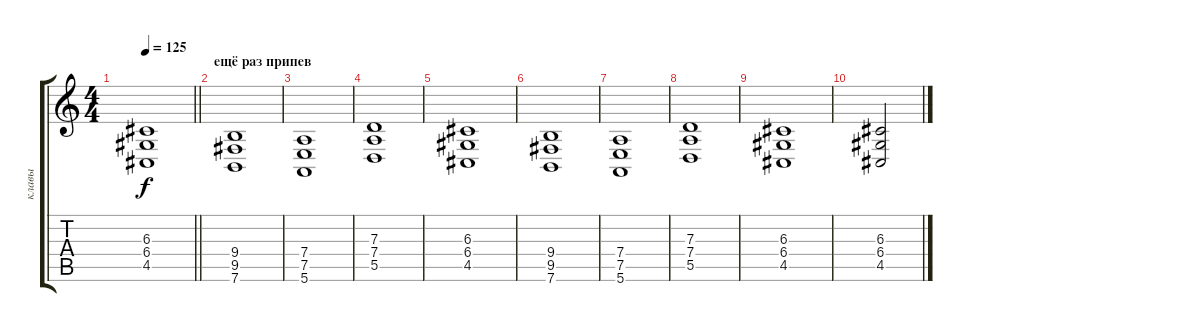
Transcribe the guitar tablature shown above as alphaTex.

\track ("клавы" "клавы") {instrument stringensemble1}
\staff {score tabs}
\tuning (E4 B3 G3 D3 A2 E2) {hide}
\ts (4 4)
\tempo 125
\clef g2
\barLineRight lightlight
\ks c
(6.3 6.4 4.5).1{dy f} |
\section ("" "ещё раз припев")
(9.4 9.5 7.6).1 |
(7.4 7.5 5.6).1 |
(7.3 7.4 5.5).1 |
(6.3 6.4 4.5).1 |
(9.4 9.5 7.6).1 |
(7.4 7.5 5.6).1 |
(7.3 7.4 5.5).1 |
(6.3 6.4 4.5).1 |
(6.3 6.4 4.5).2
